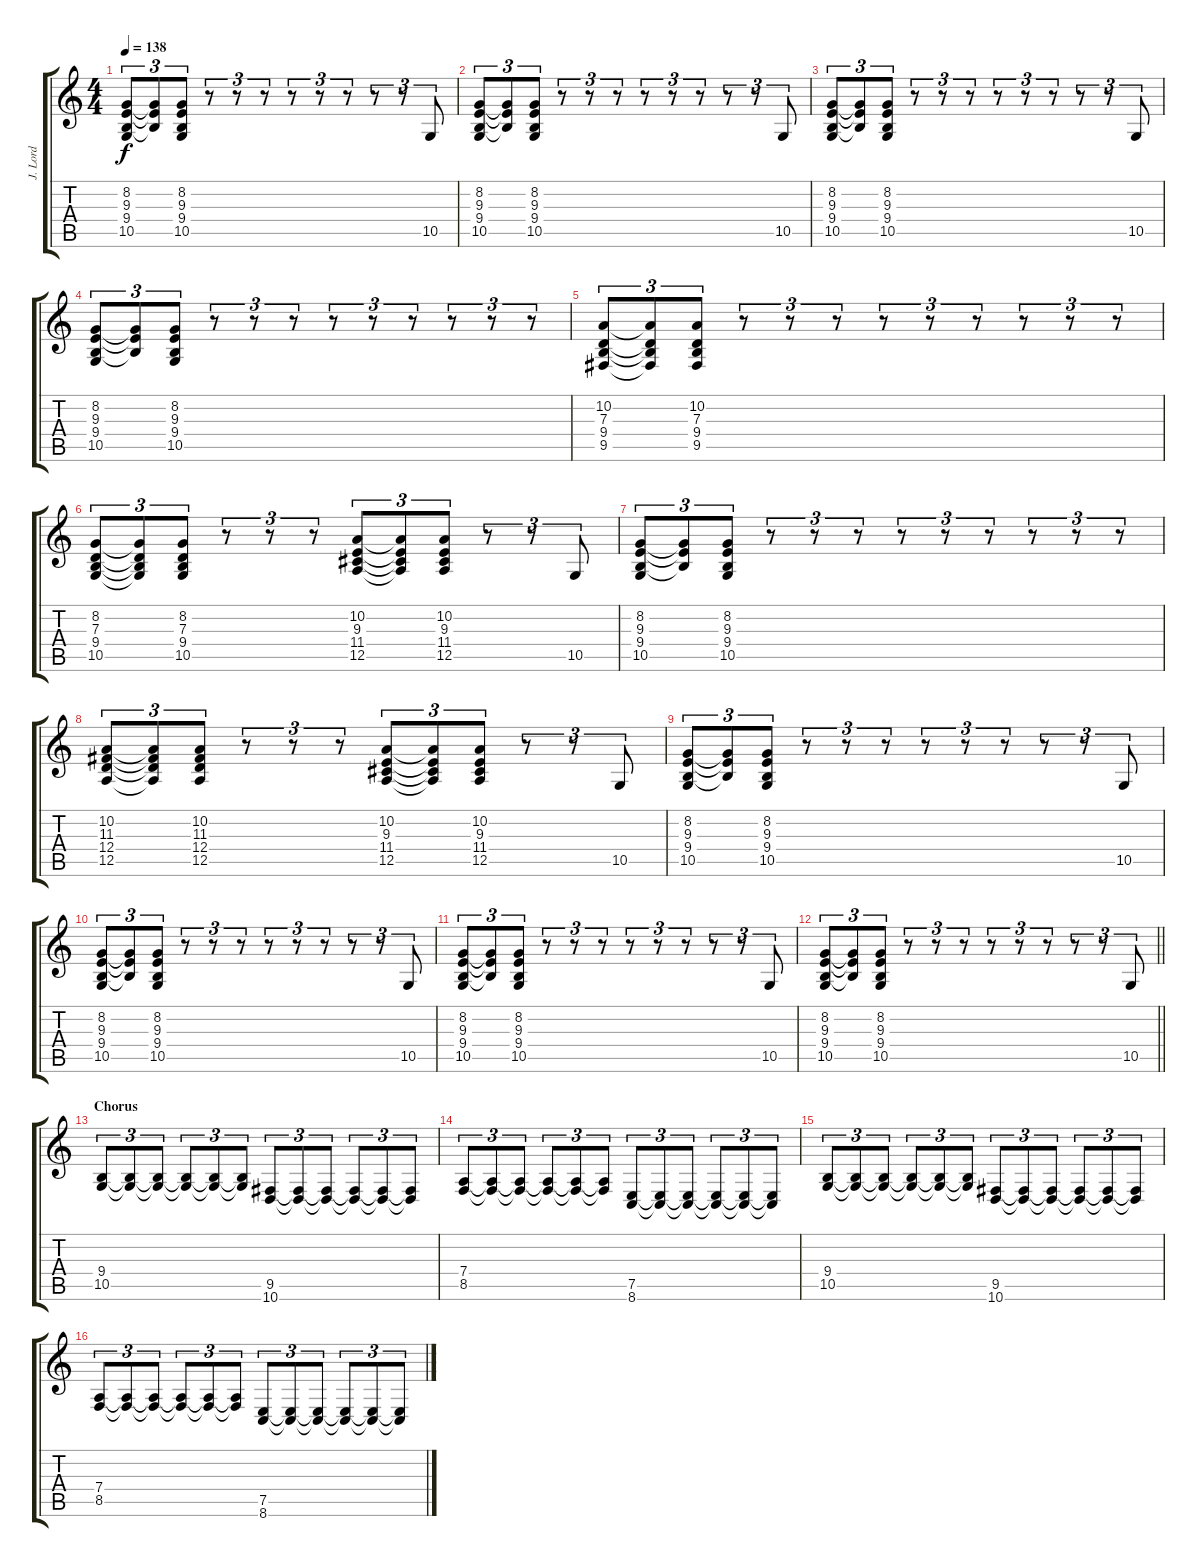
\track ("J. Lord" "J. Lord") {instrument drawbarorgan}
\staff {score tabs}
\tuning (E4 B3 G3 D3 A2 E2) {hide}
\ts (4 4)
\tempo 138
\clef g2
\ks c
(8.2 9.3 9.4 10.5).8{tu (3 2) dy f} (8.2{t} 9.3{t} 9.4{t}).8{tu (3 2)} (8.2 9.3 9.4 10.5).8{tu (3 2)} r.8{tu (3 2)} r.8{tu (3 2)} r.8{tu (3 2)} r.8{tu (3 2)} r.8{tu (3 2)} r.8{tu (3 2)} r.8{tu (3 2)} r.8{tu (3 2)} 10.5.8{tu (3 2)} |
(8.2 9.3 9.4 10.5).8{tu (3 2)} (8.2{t} 9.3{t} 9.4{t}).8{tu (3 2)} (8.2 9.3 9.4 10.5).8{tu (3 2)} r.8{tu (3 2)} r.8{tu (3 2)} r.8{tu (3 2)} r.8{tu (3 2)} r.8{tu (3 2)} r.8{tu (3 2)} r.8{tu (3 2)} r.8{tu (3 2)} 10.5.8{tu (3 2)} |
(8.2 9.3 9.4 10.5).8{tu (3 2)} (8.2{t} 9.3{t} 9.4{t}).8{tu (3 2)} (8.2 9.3 9.4 10.5).8{tu (3 2)} r.8{tu (3 2)} r.8{tu (3 2)} r.8{tu (3 2)} r.8{tu (3 2)} r.8{tu (3 2)} r.8{tu (3 2)} r.8{tu (3 2)} r.8{tu (3 2)} 10.5.8{tu (3 2)} |
(8.2 9.3 9.4 10.5).8{tu (3 2)} (8.2{t} 9.3{t} 9.4{t}).8{tu (3 2)} (8.2 9.3 9.4 10.5).8{tu (3 2)} r.8{tu (3 2)} r.8{tu (3 2)} r.8{tu (3 2)} r.8{tu (3 2)} r.8{tu (3 2)} r.8{tu (3 2)} r.8{tu (3 2)} r.8{tu (3 2)} r.8{tu (3 2)} |
(10.2 7.3 9.4 9.5).8{tu (3 2)} (10.2{t} 7.3{t} 9.4{t} 9.5{t}).8{tu (3 2)} (10.2 7.3 9.4 9.5).8{tu (3 2)} r.8{tu (3 2)} r.8{tu (3 2)} r.8{tu (3 2)} r.8{tu (3 2)} r.8{tu (3 2)} r.8{tu (3 2)} r.8{tu (3 2)} r.8{tu (3 2)} r.8{tu (3 2)} |
(8.2 7.3 9.4 10.5).8{tu (3 2)} (8.2{t} 7.3{t} 9.4{t} 10.5{t}).8{tu (3 2)} (8.2 7.3 9.4 10.5).8{tu (3 2)} r.8{tu (3 2)} r.8{tu (3 2)} r.8{tu (3 2)} (10.2 9.3 11.4 12.5).8{tu (3 2)} (10.2{t} 9.3{t} 11.4{t} 12.5{t}).8{tu (3 2)} (10.2 9.3 11.4 12.5).8{tu (3 2)} r.8{tu (3 2)} r.8{tu (3 2)} 10.5.8{tu (3 2)} |
(8.2 9.3 9.4 10.5).8{tu (3 2)} (8.2{t} 9.3{t} 9.4{t}).8{tu (3 2)} (8.2 9.3 9.4 10.5).8{tu (3 2)} r.8{tu (3 2)} r.8{tu (3 2)} r.8{tu (3 2)} r.8{tu (3 2)} r.8{tu (3 2)} r.8{tu (3 2)} r.8{tu (3 2)} r.8{tu (3 2)} r.8{tu (3 2)} |
(10.2 11.3 12.4 12.5).8{tu (3 2)} (10.2{t} 11.3{t} 12.4{t} 12.5{t}).8{tu (3 2)} (10.2 11.3 12.4 12.5).8{tu (3 2)} r.8{tu (3 2)} r.8{tu (3 2)} r.8{tu (3 2)} (10.2 9.3 11.4 12.5).8{tu (3 2)} (10.2{t} 9.3{t} 11.4{t} 12.5{t}).8{tu (3 2)} (10.2 9.3 11.4 12.5).8{tu (3 2)} r.8{tu (3 2)} r.8{tu (3 2)} 10.5.8{tu (3 2)} |
(8.2 9.3 9.4 10.5).8{tu (3 2)} (8.2{t} 9.3{t} 9.4{t}).8{tu (3 2)} (8.2 9.3 9.4 10.5).8{tu (3 2)} r.8{tu (3 2)} r.8{tu (3 2)} r.8{tu (3 2)} r.8{tu (3 2)} r.8{tu (3 2)} r.8{tu (3 2)} r.8{tu (3 2)} r.8{tu (3 2)} 10.5.8{tu (3 2)} |
(8.2 9.3 9.4 10.5).8{tu (3 2)} (8.2{t} 9.3{t} 9.4{t}).8{tu (3 2)} (8.2 9.3 9.4 10.5).8{tu (3 2)} r.8{tu (3 2)} r.8{tu (3 2)} r.8{tu (3 2)} r.8{tu (3 2)} r.8{tu (3 2)} r.8{tu (3 2)} r.8{tu (3 2)} r.8{tu (3 2)} 10.5.8{tu (3 2)} |
(8.2 9.3 9.4 10.5).8{tu (3 2)} (8.2{t} 9.3{t} 9.4{t}).8{tu (3 2)} (8.2 9.3 9.4 10.5).8{tu (3 2)} r.8{tu (3 2)} r.8{tu (3 2)} r.8{tu (3 2)} r.8{tu (3 2)} r.8{tu (3 2)} r.8{tu (3 2)} r.8{tu (3 2)} r.8{tu (3 2)} 10.5.8{tu (3 2)} |
\barLineRight lightlight
(8.2 9.3 9.4 10.5).8{tu (3 2)} (8.2{t} 9.3{t} 9.4{t}).8{tu (3 2)} (8.2 9.3 9.4 10.5).8{tu (3 2)} r.8{tu (3 2)} r.8{tu (3 2)} r.8{tu (3 2)} r.8{tu (3 2)} r.8{tu (3 2)} r.8{tu (3 2)} r.8{tu (3 2)} r.8{tu (3 2)} 10.5.8{tu (3 2)} |
\section ("" "Chorus")
(9.4 10.5).8{tu (3 2)} (9.4{t} 10.5{t}).8{tu (3 2)} (9.4{t} 10.5{t}).8{tu (3 2)} (9.4{t} 10.5{t}).8{tu (3 2)} (9.4{t} 10.5{t}).8{tu (3 2)} (9.4{t} 10.5{t}).8{tu (3 2)} (9.5 10.6).8{tu (3 2)} (9.5{t} 10.6{t}).8{tu (3 2)} (9.5{t} 10.6{t}).8{tu (3 2)} (9.5{t} 10.6{t}).8{tu (3 2)} (9.5{t} 10.6{t}).8{tu (3 2)} (9.5{t} 10.6{t}).8{tu (3 2)} |
(7.4 8.5).8{tu (3 2)} (7.4{t} 8.5{t}).8{tu (3 2)} (7.4{t} 8.5{t}).8{tu (3 2)} (7.4{t} 8.5{t}).8{tu (3 2)} (7.4{t} 8.5{t}).8{tu (3 2)} (7.4{t} 8.5{t}).8{tu (3 2)} (7.5 8.6).8{tu (3 2)} (7.5{t} 8.6{t}).8{tu (3 2)} (7.5{t} 8.6{t}).8{tu (3 2)} (7.5{t} 8.6{t}).8{tu (3 2)} (7.5{t} 8.6{t}).8{tu (3 2)} (7.5{t} 8.6{t}).8{tu (3 2)} |
(9.4 10.5).8{tu (3 2)} (9.4{t} 10.5{t}).8{tu (3 2)} (9.4{t} 10.5{t}).8{tu (3 2)} (9.4{t} 10.5{t}).8{tu (3 2)} (9.4{t} 10.5{t}).8{tu (3 2)} (9.4{t} 10.5{t}).8{tu (3 2)} (9.5 10.6).8{tu (3 2)} (9.5{t} 10.6{t}).8{tu (3 2)} (9.5{t} 10.6{t}).8{tu (3 2)} (9.5{t} 10.6{t}).8{tu (3 2)} (9.5{t} 10.6{t}).8{tu (3 2)} (9.5{t} 10.6{t}).8{tu (3 2)} |
(7.4 8.5).8{tu (3 2)} (7.4{t} 8.5{t}).8{tu (3 2)} (7.4{t} 8.5{t}).8{tu (3 2)} (7.4{t} 8.5{t}).8{tu (3 2)} (7.4{t} 8.5{t}).8{tu (3 2)} (7.4{t} 8.5{t}).8{tu (3 2)} (7.5 8.6).8{tu (3 2)} (7.5{t} 8.6{t}).8{tu (3 2)} (7.5{t} 8.6{t}).8{tu (3 2)} (7.5{t} 8.6{t}).8{tu (3 2)} (7.5{t} 8.6{t}).8{tu (3 2)} (7.5{t} 8.6{t}).8{tu (3 2)}
